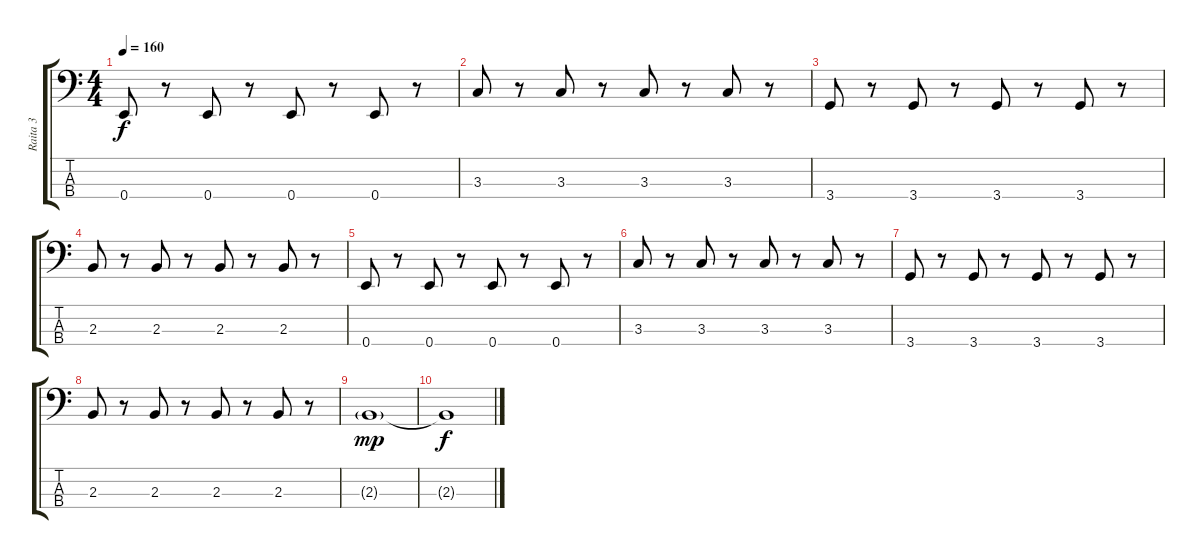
\track ("Raita 3" "Raita 3") {instrument electricbassfinger}
\staff {score tabs}
\tuning (G2 D2 A1 E1) {hide}
\ts (4 4)
\tempo 160
\clef f4
\ks c
0.4.8{dy f} r.8 0.4.8 r.8 0.4.8 r.8 0.4.8 r.8 |
3.3.8 r.8 3.3.8 r.8 3.3.8 r.8 3.3.8 r.8 |
3.4.8 r.8 3.4.8 r.8 3.4.8 r.8 3.4.8 r.8 |
2.3.8 r.8 2.3.8 r.8 2.3.8 r.8 2.3.8 r.8 |
0.4.8 r.8 0.4.8 r.8 0.4.8 r.8 0.4.8 r.8 |
3.3.8 r.8 3.3.8 r.8 3.3.8 r.8 3.3.8 r.8 |
3.4.8 r.8 3.4.8 r.8 3.4.8 r.8 3.4.8 r.8 |
2.3.8 r.8 2.3.8 r.8 2.3.8 r.8 2.3.8 r.8 |
2.3{g}.1{dy mp} |
2.3{t}.1{dy f}
